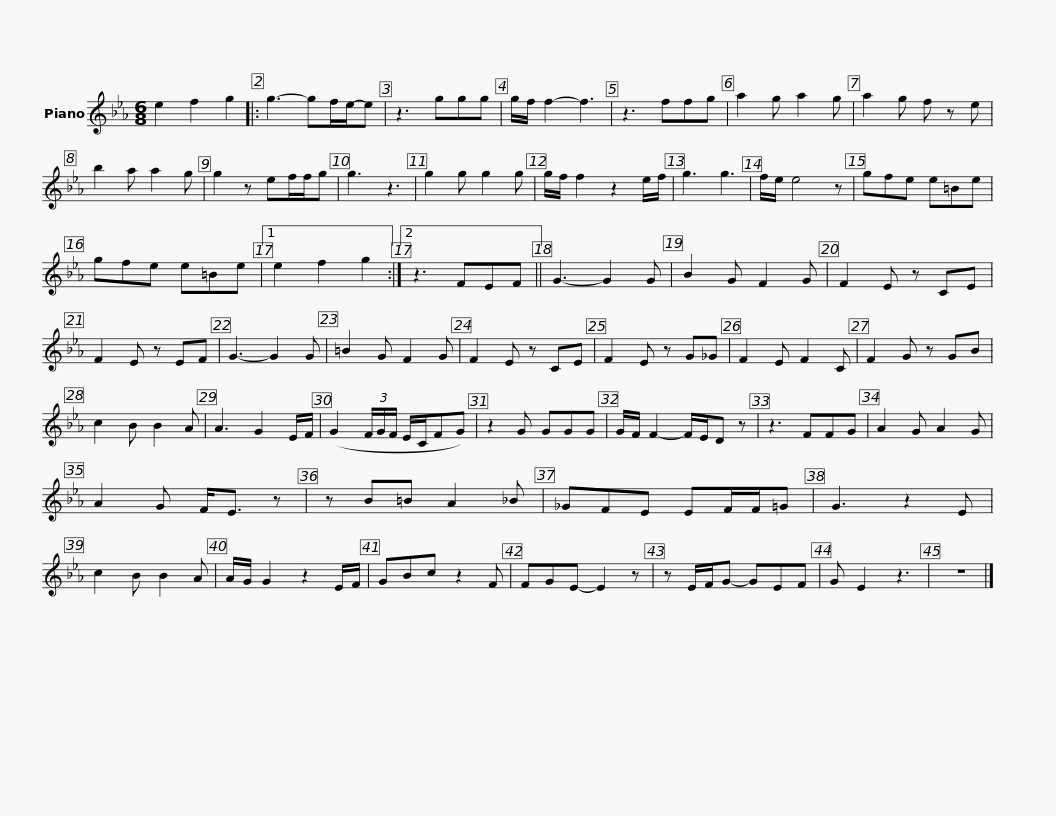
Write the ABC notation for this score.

X:1
L:1/8
M:6/8
I:linebreak $
K:Eb
V:1 treble
V:1
 e2 f2 g2 |: g3- gf/e/-e | z3 ggg | g/f/ f2- f3 | z3 ffg | %5
 a2 g a2 g | a2 g f z e | b2 a a2 g |$ g2 z ef/f/g | g3 z3 | %10
 g2 g g2 g | g/f/ f2 z2 e/f/ | g3 g3 | f/e/ e4 z | gfe e=Be | %15
 gfe e=Be |1 e2 f2 g2 :|2$ z3 FEF || G3- G2 G | B2 G F2 G | %20
 F2 E z CE | F2 E z EF | G3- G2 G | =B2 G F2 G | F2 E z CE |$ %25
 F2 E z G_G | F2 E F2 C | F2 G z GB | c2 B B2 A | A3 G2 E/F/ | %30
 (G2 (3F/G/F/ E/C/FG) | z2 G GGG |$ G/F/ F2- F/E/D z | z3 FFG | A2 G A2 G | %35
 A2 G F<E z | z B=B A2 _B | _GFE EF/F/=G | G3 z2 E |$ c2 B B2 A | %40
 A/G/ G2 z2 E/F/ | GBc z2 F | FGE- E2 z | z E/F/G- GEF | G E2 z3 | %45
 z6 |] %46
